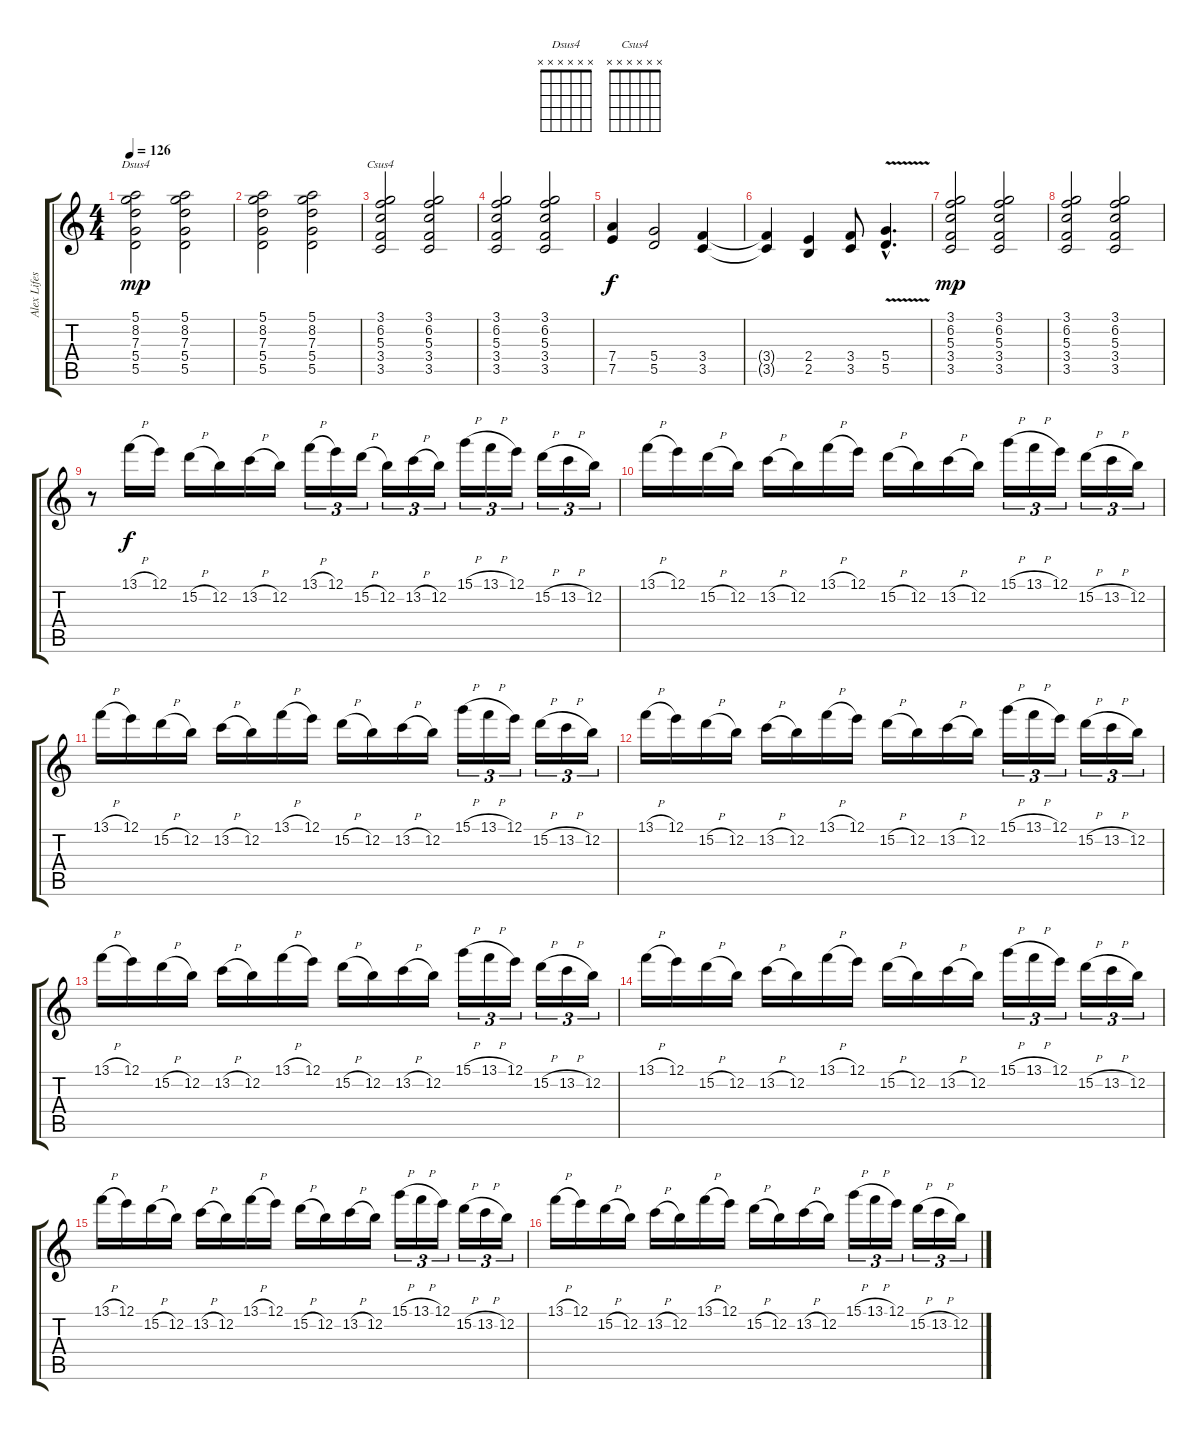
\track ("Alex Lifeson 2" "Alex Lifes") {instrument distortionguitar}
\staff {score tabs}
\tuning (E4 B3 G3 D3 A2 E2) {hide}
\chord ("Dsus4" x x x x x x) {firstfret 0}
\chord ("Csus4" x x x x x x) {firstfret 0}
\ts (4 4)
\tempo 126
\clef g2
\ks c
(5.1 8.2 7.3 5.4 5.5).2{ch "Dsus4" dy mp} (5.1 8.2 7.3 5.4 5.5).2 |
(5.1 8.2 7.3 5.4 5.5).2 (5.1 8.2 7.3 5.4 5.5).2 |
(3.1 6.2 5.3 3.4 3.5).2{ch "Csus4"} (3.1 6.2 5.3 3.4 3.5).2 |
(3.1 6.2 5.3 3.4 3.5).2 (3.1 6.2 5.3 3.4 3.5).2 |
(7.4 7.5).4{dy f} (5.4 5.5).2 (3.4 3.5).4 |
(3.4{t} 3.5{t}).4 (2.4 2.5).4 (3.4 3.5).8 (5.4{v hac} 5.5{hac}).4{d} |
(3.1 6.2 5.3 3.4 3.5).2{dy mp} (3.1 6.2 5.3 3.4 3.5).2 |
(3.1 6.2 5.3 3.4 3.5).2 (3.1 6.2 5.3 3.4 3.5).2 |
r.8 13.1{h}.16{dy f} 12.1.16 15.2{h}.16 12.2.16 13.2{h}.16 12.2.16 13.1{h}.16{tu (3 2)} 12.1.16{tu (3 2)} 15.2{h}.16{tu (3 2)} 12.2.16{tu (3 2)} 13.2{h}.16{tu (3 2)} 12.2.16{tu (3 2)} 15.1{h}.16{tu (3 2)} 13.1{h}.16{tu (3 2)} 12.1.16{tu (3 2)} 15.2{h}.16{tu (3 2)} 13.2{h}.16{tu (3 2)} 12.2.16{tu (3 2)} |
13.1{h}.16 12.1.16 15.2{h}.16 12.2.16 13.2{h}.16 12.2.16 13.1{h}.16 12.1.16 15.2{h}.16 12.2.16 13.2{h}.16 12.2.16 15.1{h}.16{tu (3 2)} 13.1{h}.16{tu (3 2)} 12.1.16{tu (3 2)} 15.2{h}.16{tu (3 2)} 13.2{h}.16{tu (3 2)} 12.2.16{tu (3 2)} |
13.1{h}.16 12.1.16 15.2{h}.16 12.2.16 13.2{h}.16 12.2.16 13.1{h}.16 12.1.16 15.2{h}.16 12.2.16 13.2{h}.16 12.2.16 15.1{h}.16{tu (3 2)} 13.1{h}.16{tu (3 2)} 12.1.16{tu (3 2)} 15.2{h}.16{tu (3 2)} 13.2{h}.16{tu (3 2)} 12.2.16{tu (3 2)} |
13.1{h}.16 12.1.16 15.2{h}.16 12.2.16 13.2{h}.16 12.2.16 13.1{h}.16 12.1.16 15.2{h}.16 12.2.16 13.2{h}.16 12.2.16 15.1{h}.16{tu (3 2)} 13.1{h}.16{tu (3 2)} 12.1.16{tu (3 2)} 15.2{h}.16{tu (3 2)} 13.2{h}.16{tu (3 2)} 12.2.16{tu (3 2)} |
13.1{h}.16 12.1.16 15.2{h}.16 12.2.16 13.2{h}.16 12.2.16 13.1{h}.16 12.1.16 15.2{h}.16 12.2.16 13.2{h}.16 12.2.16 15.1{h}.16{tu (3 2)} 13.1{h}.16{tu (3 2)} 12.1.16{tu (3 2)} 15.2{h}.16{tu (3 2)} 13.2{h}.16{tu (3 2)} 12.2.16{tu (3 2)} |
13.1{h}.16 12.1.16 15.2{h}.16 12.2.16 13.2{h}.16 12.2.16 13.1{h}.16 12.1.16 15.2{h}.16 12.2.16 13.2{h}.16 12.2.16 15.1{h}.16{tu (3 2)} 13.1{h}.16{tu (3 2)} 12.1.16{tu (3 2)} 15.2{h}.16{tu (3 2)} 13.2{h}.16{tu (3 2)} 12.2.16{tu (3 2)} |
13.1{h}.16 12.1.16 15.2{h}.16 12.2.16 13.2{h}.16 12.2.16 13.1{h}.16 12.1.16 15.2{h}.16 12.2.16 13.2{h}.16 12.2.16 15.1{h}.16{tu (3 2)} 13.1{h}.16{tu (3 2)} 12.1.16{tu (3 2)} 15.2{h}.16{tu (3 2)} 13.2{h}.16{tu (3 2)} 12.2.16{tu (3 2)} |
13.1{h}.16 12.1.16 15.2{h}.16 12.2.16 13.2{h}.16 12.2.16 13.1{h}.16 12.1.16 15.2{h}.16 12.2.16 13.2{h}.16 12.2.16 15.1{h}.16{tu (3 2)} 13.1{h}.16{tu (3 2)} 12.1.16{tu (3 2)} 15.2{h}.16{tu (3 2)} 13.2{h}.16{tu (3 2)} 12.2.16{tu (3 2)}
